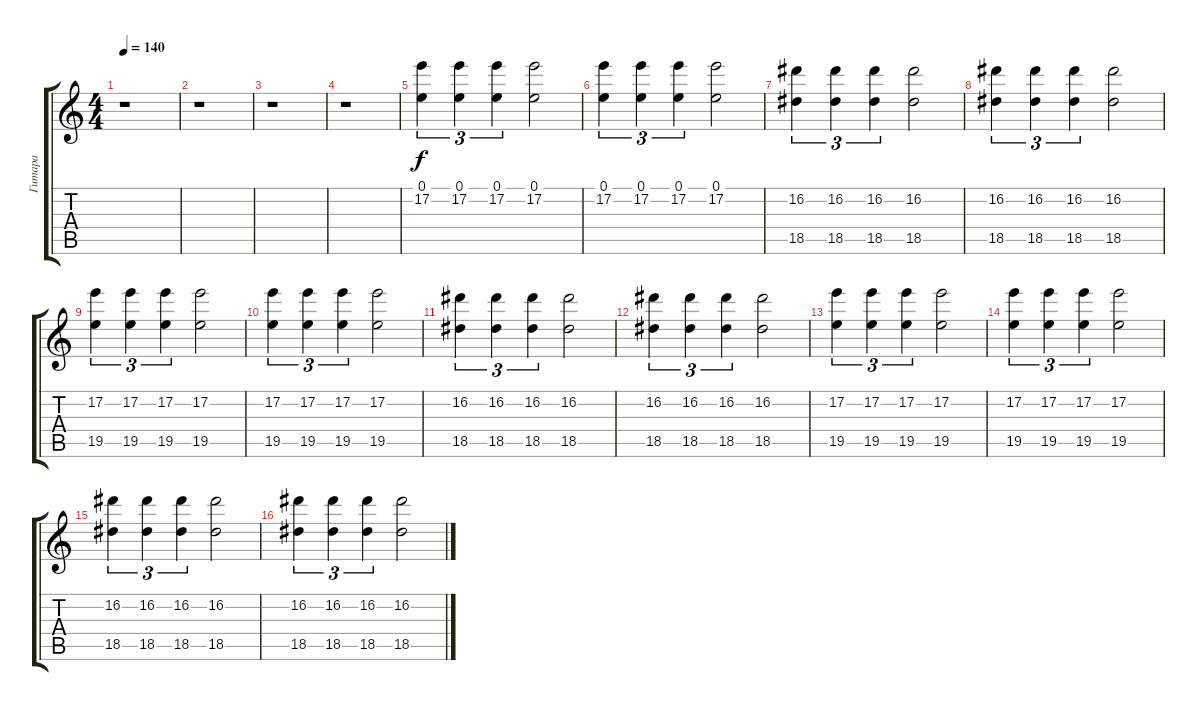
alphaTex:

\track ("Гитара" "Гитара") {instrument overdrivenguitar}
\staff {score tabs}
\tuning (E4 B3 G3 D3 A2 E2) {hide}
\ts (4 4)
\tempo 140
\clef g2
\ks c
r.1{dy f} |
r.1 |
r.1 |
r.1 |
(0.1 17.2).4{tu (3 2)} (0.1 17.2).4{tu (3 2)} (0.1 17.2).4{tu (3 2)} (0.1 17.2).2 |
(0.1 17.2).4{tu (3 2)} (0.1 17.2).4{tu (3 2)} (0.1 17.2).4{tu (3 2)} (0.1 17.2).2 |
(16.2 18.5).4{tu (3 2)} (16.2 18.5).4{tu (3 2)} (16.2 18.5).4{tu (3 2)} (16.2 18.5).2 |
(16.2 18.5).4{tu (3 2)} (16.2 18.5).4{tu (3 2)} (16.2 18.5).4{tu (3 2)} (16.2 18.5).2 |
(17.2 19.5).4{tu (3 2)} (17.2 19.5).4{tu (3 2)} (17.2 19.5).4{tu (3 2)} (17.2 19.5).2 |
(17.2 19.5).4{tu (3 2)} (17.2 19.5).4{tu (3 2)} (17.2 19.5).4{tu (3 2)} (17.2 19.5).2 |
(16.2 18.5).4{tu (3 2)} (16.2 18.5).4{tu (3 2)} (16.2 18.5).4{tu (3 2)} (16.2 18.5).2 |
(16.2 18.5).4{tu (3 2)} (16.2 18.5).4{tu (3 2)} (16.2 18.5).4{tu (3 2)} (16.2 18.5).2 |
(17.2 19.5).4{tu (3 2)} (17.2 19.5).4{tu (3 2)} (17.2 19.5).4{tu (3 2)} (17.2 19.5).2 |
(17.2 19.5).4{tu (3 2)} (17.2 19.5).4{tu (3 2)} (17.2 19.5).4{tu (3 2)} (17.2 19.5).2 |
(16.2 18.5).4{tu (3 2)} (16.2 18.5).4{tu (3 2)} (16.2 18.5).4{tu (3 2)} (16.2 18.5).2 |
(16.2 18.5).4{tu (3 2)} (16.2 18.5).4{tu (3 2)} (16.2 18.5).4{tu (3 2)} (16.2 18.5).2
